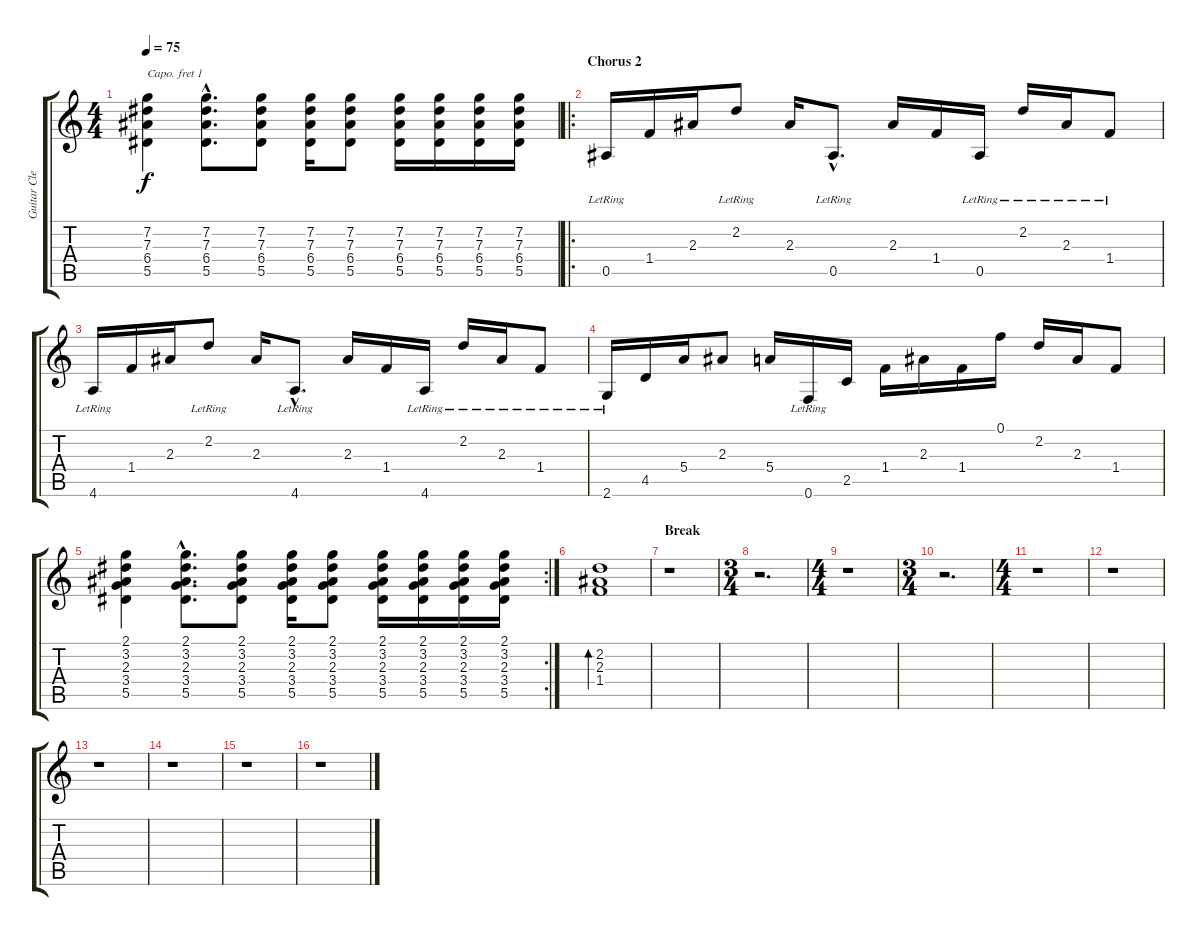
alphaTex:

\track ("Guitar Clean" "Guitar Cle") {instrument electricguitarclean}
\staff {score tabs}
\capo 1
\tuning (E4 B3 G3 Eb3 A2 E2) {hide}
\ts (4 4)
\tempo 75
\clef g2
\ks c
(7.2 7.3 6.4 5.5).4{dy f} (7.2{hac} 7.3{hac} 6.4{hac} 5.5{hac}).8{d} (7.2 7.3 6.4 5.5).8 (7.2 7.3 6.4 5.5).16 (7.2 7.3 6.4 5.5).8 (7.2 7.3 6.4 5.5).16 (7.2 7.3 6.4 5.5).16 (7.2 7.3 6.4 5.5).16 (7.2 7.3 6.4 5.5).16 |
\ro
\section ("" "Chorus 2")
0.5{lr}.16 1.4.16 2.3.16 2.2{lr}.8 2.3.16 0.5{hac lr}.8{d} 2.3.16 1.4.16 0.5{lr}.16 2.2{lr}.16 2.3{lr}.16 1.4{lr}.8 |
4.6{lr}.16 1.4.16 2.3.16 2.2{lr}.8 2.3.16 4.6{hac lr}.8{d} 2.3.16 1.4.16 4.6{lr}.16 2.2{lr}.16 2.3{lr}.16 1.4{lr}.8 |
2.6{lr}.16 4.5.16 5.4.16 2.3.8 5.4.16 0.6{lr}.16 2.5.16 1.4.16 2.3.16 1.4.16 0.1.16 2.2.16 2.3.16 1.4.8 |
\rc 2
(2.1 3.2 2.3 3.4 5.5).4 (2.1{hac} 3.2{hac} 2.3{hac} 3.4{hac} 5.5{hac}).8{d} (2.1 3.2 2.3 3.4 5.5).8 (2.1 3.2 2.3 3.4 5.5).16 (2.1 3.2 2.3 3.4 5.5).8 (2.1 3.2 2.3 3.4 5.5).16 (2.1 3.2 2.3 3.4 5.5).16 (2.1 3.2 2.3 3.4 5.5).16 (2.1 3.2 2.3 3.4 5.5).16 |
(2.2 2.3 1.4).1{bd 240} |
\section ("" "Break")
r.1 |
\ts (3 4)
r.2{d} |
\ts (4 4)
r.1 |
\ts (3 4)
r.2{d} |
\ts (4 4)
r.1 |
r.1 |
r.1 |
r.1 |
r.1 |
r.1
